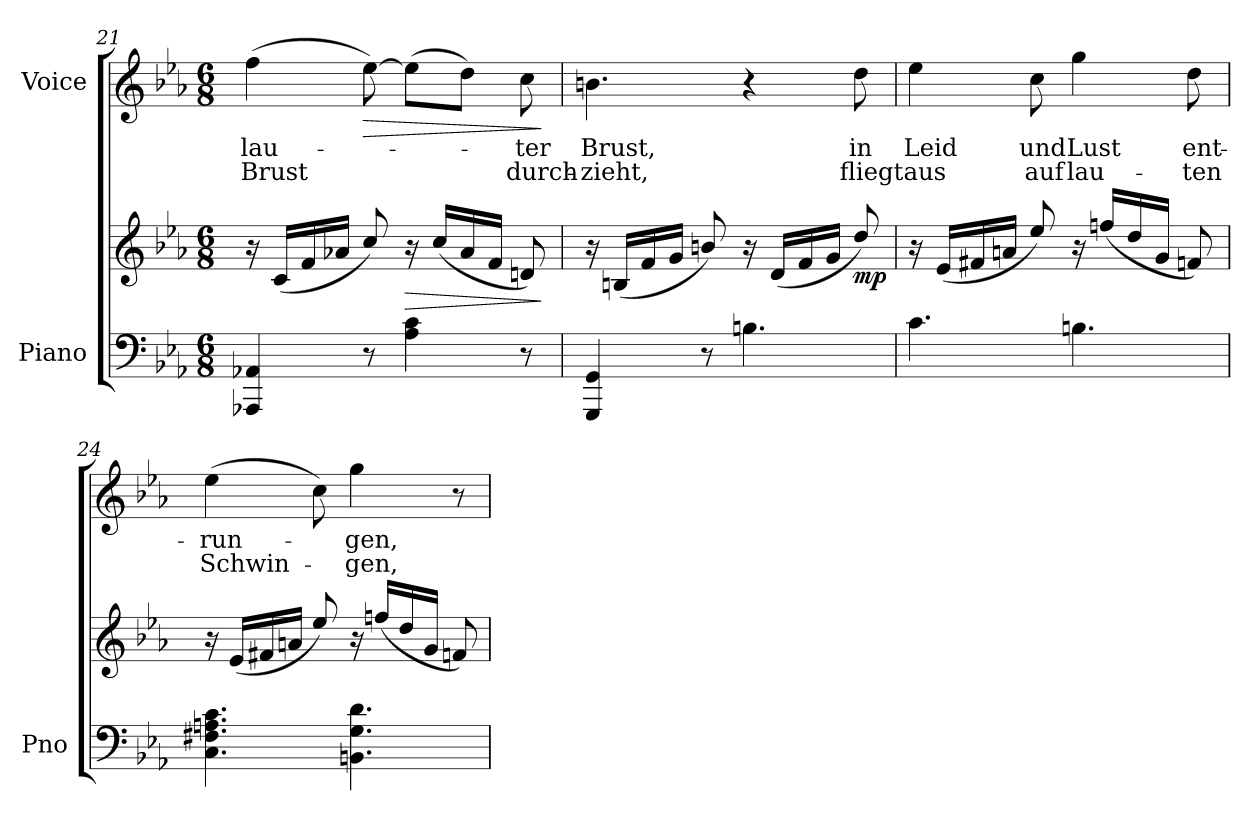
**kern	**kern	**dynam	**kern	**text	**text	**dynam
*part2	*part2	*part2	*part1	*part1	*part1	*part1
*staff3	*staff2	*staff2/3	*staff1	*staff1	*staff1	*staff1
*I"Piano	*	*	*I"Voice	*	*	*
*I'Pno	*	*	*	*	*	*
*clefF4	*clefG2	*	*clefG2	*	*	*
*k[b-e-a-]	*k[b-e-a-]	*	*k[b-e-a-]	*	*	*
*M6/8	*M6/8	*	*M6/8	*	*	*
=21	=21	=21	=21	=21	=21	=21
!	!	!	!	!LO:LY:b	!LO:LY:b	!
4AAA-X/ 4AA-X/	16r	.	(>4ff\	lau-	Brust	.
.	(<16c/LL	.	.	.	.	.
.	16f/	.	.	.	.	.
.	16a-X/JJ	.	.	.	.	.
!	!	!	!	!	!	!LO:HP:b
8r	8cc/)	.	[8ee-\)	.	.	>
!	!	!LO:HP:b	!	!	!	!
4A-\ 4c\	16r	>	(>8ee-\L]	.	.	.
.	(<16cc/LL	.	.	.	.	.
.	16a-/	.	8dd\J)	.	.	.
.	16f/JJ	.	.	.	.	.
!	!	!	!	!LO:LY:b	!LO:LY:b	!
8r	8dn/)	.	8cc\	-ter	durch-	.
.	.	]	.	.	.	]
=22	=22	=22	=22	=22	=22	=22
!	!	!	!	!LO:LY:b	!LO:LY:b	!
4GGG/ 4GG/	16r	.	4.bn\	Brust,	-zieht,	.
.	(<16Bn/LL	.	.	.	.	.
.	16f/	.	.	.	.	.
.	16g/JJ	.	.	.	.	.
8r	8bn/)	.	.	.	.	.
4.Bn\	16r	.	4r	.	.	.
.	(<16d/LL	.	.	.	.	.
.	16f/	.	.	.	.	.
.	16g/JJ	.	.	.	.	.
!	!	!LO:DY:b	!	!LO:LY:b	!LO:LY:b	!
.	8dd/)	mp	8dd\	in	fliegt	.
=23	=23	=23	=23	=23	=23	=23
!	!	!	!	!LO:LY:b	!LO:LY:b	!
4.c\	16r	.	4ee-\	Leid	aus	.
.	(<16e-/LL	.	.	.	.	.
.	16f#X/	.	.	.	.	.
.	16an/JJ	.	.	.	.	.
!	!	!	!	!LO:LY:b	!LO:LY:b	!
.	8ee-/)	.	8cc\	und	auf	.
!	!	!	!	!LO:LY:b	!LO:LY:b	!
4.Bn\	16r	.	4gg\	Lust	lau-	.
.	(<16ffn/LL	.	.	.	.	.
.	16dd/	.	.	.	.	.
.	16g/JJ	.	.	.	.	.
!	!	!	!	!LO:LY:b	!LO:LY:b	!
.	8fn/)	.	8dd\	ent-	-ten	.
=24	=24	=24	=24	=24	=24	=24
!	!	!	!	!LO:LY:b	!LO:LY:b	!
4.C\ 4.F#X\ 4.An\ 4.c\	16r	.	(>4ee-\	-run-	Schwin-	.
.	(<16e-/LL	.	.	.	.	.
.	16f#X/	.	.	.	.	.
.	16an/JJ	.	.	.	.	.
.	8ee-/)	.	8cc\)	.	.	.
!	!	!	!	!LO:LY:b	!LO:LY:b	!
4.BBn\ 4.G\ 4.d\	16r	.	4gg\	-gen,	-gen,	.
.	(<16ffn/LL	.	.	.	.	.
.	16dd/	.	.	.	.	.
.	16g/JJ	.	.	.	.	.
.	8fn/)	.	8r	.	.	.
=	=	=	=	=	=	=
*-	*-	*-	*-	*-	*-	*-
